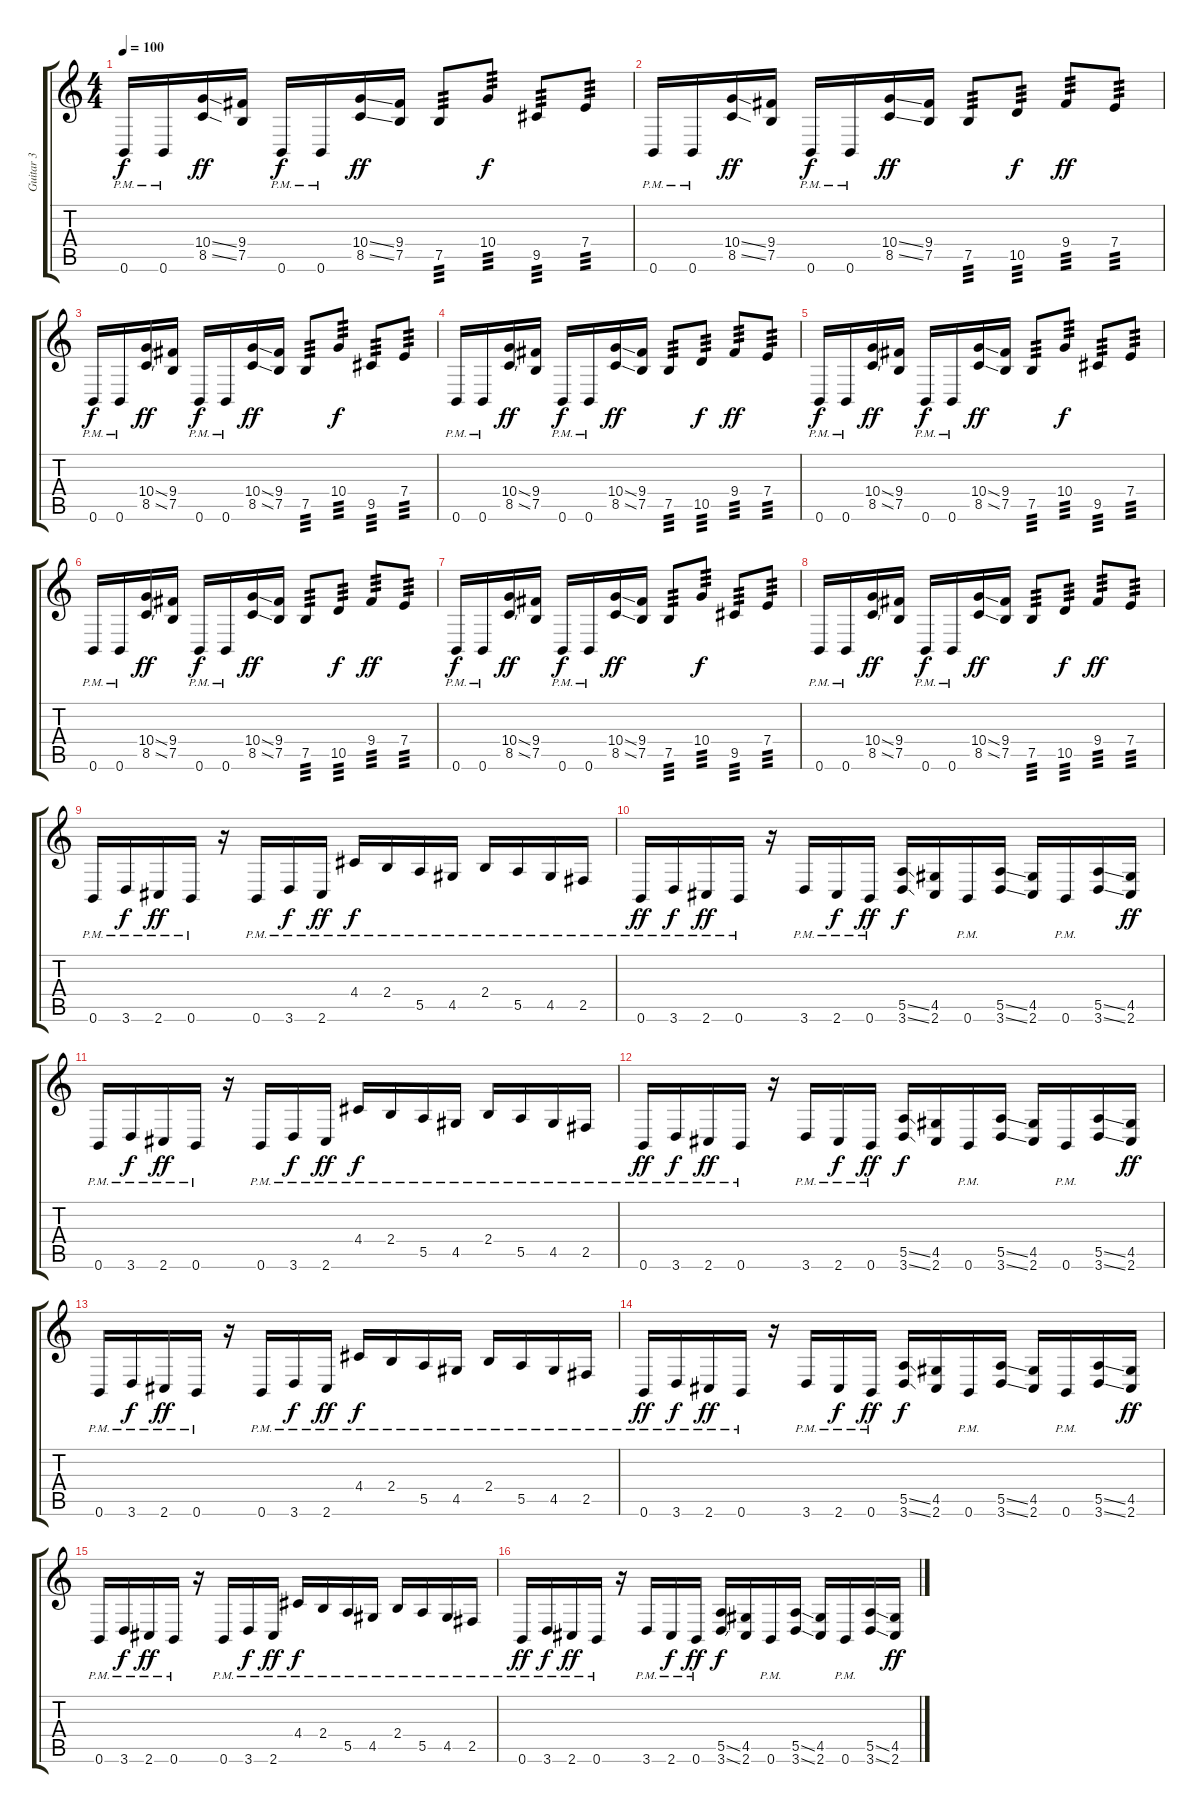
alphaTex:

\track ("Guitar 3" "Guitar 3") {instrument overdrivenguitar}
\staff {score tabs}
\tuning (B3 Gb3 D3 A2 E2 B1) {hide}
\ts (4 4)
\tempo 100
\clef g2
\ks c
0.6{pm}.16{dy f} 0.6{pm}.16 (10.4{ss} 8.5{ss}).16{dy ff} (9.4 7.5).16 0.6{pm}.16{dy f} 0.6{pm}.16 (10.4{ss} 8.5{ss}).16{dy ff} (9.4 7.5).16 7.5.8{tp 3} 10.4.8{tp 3 dy f} 9.5.8{tp 3} 7.4.8{tp 3} |
0.6{pm}.16 0.6{pm}.16 (10.4{ss} 8.5{ss}).16{dy ff} (9.4 7.5).16 0.6{pm}.16{dy f} 0.6{pm}.16 (10.4{ss} 8.5{ss}).16{dy ff} (9.4 7.5).16 7.5.8{tp 3} 10.5.8{tp 3 dy f} 9.4.8{tp 3 dy ff} 7.4.8{tp 3} |
0.6{pm}.16{dy f} 0.6{pm}.16 (10.4{ss} 8.5{ss}).16{dy ff} (9.4 7.5).16 0.6{pm}.16{dy f} 0.6{pm}.16 (10.4{ss} 8.5{ss}).16{dy ff} (9.4 7.5).16 7.5.8{tp 3} 10.4.8{tp 3 dy f} 9.5.8{tp 3} 7.4.8{tp 3} |
0.6{pm}.16 0.6{pm}.16 (10.4{ss} 8.5{ss}).16{dy ff} (9.4 7.5).16 0.6{pm}.16{dy f} 0.6{pm}.16 (10.4{ss} 8.5{ss}).16{dy ff} (9.4 7.5).16 7.5.8{tp 3} 10.5.8{tp 3 dy f} 9.4.8{tp 3 dy ff} 7.4.8{tp 3} |
0.6{pm}.16{dy f} 0.6{pm}.16 (10.4{ss} 8.5{ss}).16{dy ff} (9.4 7.5).16 0.6{pm}.16{dy f} 0.6{pm}.16 (10.4{ss} 8.5{ss}).16{dy ff} (9.4 7.5).16 7.5.8{tp 3} 10.4.8{tp 3 dy f} 9.5.8{tp 3} 7.4.8{tp 3} |
0.6{pm}.16 0.6{pm}.16 (10.4{ss} 8.5{ss}).16{dy ff} (9.4 7.5).16 0.6{pm}.16{dy f} 0.6{pm}.16 (10.4{ss} 8.5{ss}).16{dy ff} (9.4 7.5).16 7.5.8{tp 3} 10.5.8{tp 3 dy f} 9.4.8{tp 3 dy ff} 7.4.8{tp 3} |
0.6{pm}.16{dy f} 0.6{pm}.16 (10.4{ss} 8.5{ss}).16{dy ff} (9.4 7.5).16 0.6{pm}.16{dy f} 0.6{pm}.16 (10.4{ss} 8.5{ss}).16{dy ff} (9.4 7.5).16 7.5.8{tp 3} 10.4.8{tp 3 dy f} 9.5.8{tp 3} 7.4.8{tp 3} |
0.6{pm}.16 0.6{pm}.16 (10.4{ss} 8.5{ss}).16{dy ff} (9.4 7.5).16 0.6{pm}.16{dy f} 0.6{pm}.16 (10.4{ss} 8.5{ss}).16{dy ff} (9.4 7.5).16 7.5.8{tp 3} 10.5.8{tp 3 dy f} 9.4.8{tp 3 dy ff} 7.4.8{tp 3} |
0.6{pm}.16 3.6{pm}.16{dy f} 2.6{pm}.16{dy ff} 0.6{pm}.16 r.16 0.6{pm}.16 3.6{pm}.16{dy f} 2.6{pm}.16{dy ff} 4.4{pm}.16{dy f} 2.4{pm}.16 5.5{pm}.16 4.5{pm}.16 2.4{pm}.16 5.5{pm}.16 4.5{pm}.16 2.5{pm}.16 |
0.6{pm}.16{dy ff} 3.6{pm}.16{dy f} 2.6{pm}.16{dy ff} 0.6{pm}.16 r.16 3.6{pm}.16 2.6{pm}.16{dy f} 0.6{pm}.16{dy ff} (5.5{ss} 3.6{ss}).16{dy f} (4.5 2.6).16 0.6{pm}.16 (5.5{ss} 3.6{ss}).16 (4.5 2.6).16 0.6{pm}.16 (5.5{ss} 3.6{ss}).16 (4.5 2.6).16{dy ff} |
0.6{pm}.16 3.6{pm}.16{dy f} 2.6{pm}.16{dy ff} 0.6{pm}.16 r.16 0.6{pm}.16 3.6{pm}.16{dy f} 2.6{pm}.16{dy ff} 4.4{pm}.16{dy f} 2.4{pm}.16 5.5{pm}.16 4.5{pm}.16 2.4{pm}.16 5.5{pm}.16 4.5{pm}.16 2.5{pm}.16 |
0.6{pm}.16{dy ff} 3.6{pm}.16{dy f} 2.6{pm}.16{dy ff} 0.6{pm}.16 r.16 3.6{pm}.16 2.6{pm}.16{dy f} 0.6{pm}.16{dy ff} (5.5{ss} 3.6{ss}).16{dy f} (4.5 2.6).16 0.6{pm}.16 (5.5{ss} 3.6{ss}).16 (4.5 2.6).16 0.6{pm}.16 (5.5{ss} 3.6{ss}).16 (4.5 2.6).16{dy ff} |
0.6{pm}.16 3.6{pm}.16{dy f} 2.6{pm}.16{dy ff} 0.6{pm}.16 r.16 0.6{pm}.16 3.6{pm}.16{dy f} 2.6{pm}.16{dy ff} 4.4{pm}.16{dy f} 2.4{pm}.16 5.5{pm}.16 4.5{pm}.16 2.4{pm}.16 5.5{pm}.16 4.5{pm}.16 2.5{pm}.16 |
0.6{pm}.16{dy ff} 3.6{pm}.16{dy f} 2.6{pm}.16{dy ff} 0.6{pm}.16 r.16 3.6{pm}.16 2.6{pm}.16{dy f} 0.6{pm}.16{dy ff} (5.5{ss} 3.6{ss}).16{dy f} (4.5 2.6).16 0.6{pm}.16 (5.5{ss} 3.6{ss}).16 (4.5 2.6).16 0.6{pm}.16 (5.5{ss} 3.6{ss}).16 (4.5 2.6).16{dy ff} |
0.6{pm}.16 3.6{pm}.16{dy f} 2.6{pm}.16{dy ff} 0.6{pm}.16 r.16 0.6{pm}.16 3.6{pm}.16{dy f} 2.6{pm}.16{dy ff} 4.4{pm}.16{dy f} 2.4{pm}.16 5.5{pm}.16 4.5{pm}.16 2.4{pm}.16 5.5{pm}.16 4.5{pm}.16 2.5{pm}.16 |
0.6{pm}.16{dy ff} 3.6{pm}.16{dy f} 2.6{pm}.16{dy ff} 0.6{pm}.16 r.16 3.6{pm}.16 2.6{pm}.16{dy f} 0.6{pm}.16{dy ff} (5.5{ss} 3.6{ss}).16{dy f} (4.5 2.6).16 0.6{pm}.16 (5.5{ss} 3.6{ss}).16 (4.5 2.6).16 0.6{pm}.16 (5.5{ss} 3.6{ss}).16 (4.5 2.6).16{dy ff}
